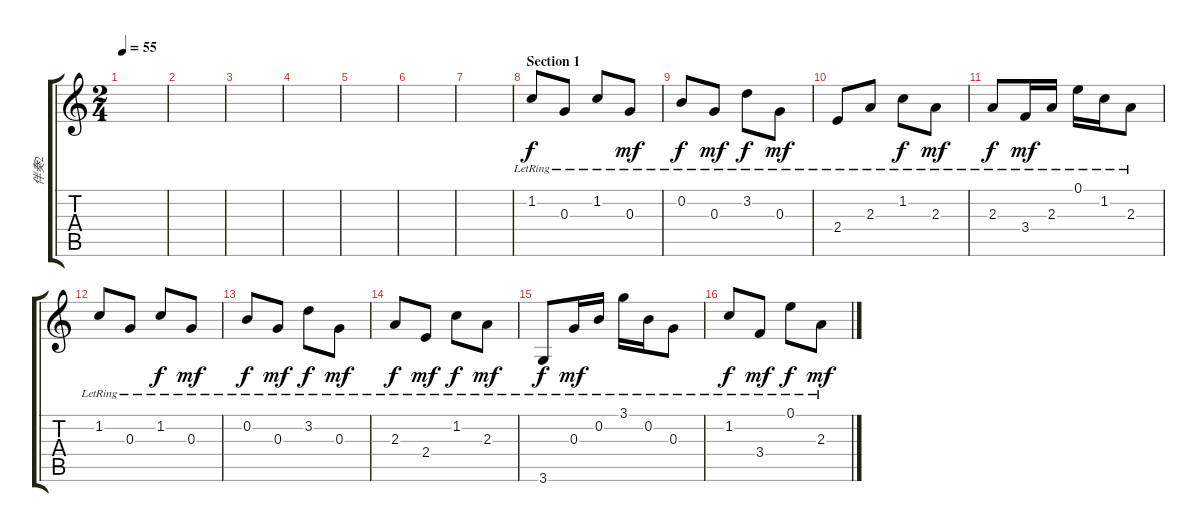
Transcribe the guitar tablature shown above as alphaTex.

\track ("伴奏2" "伴奏2") {instrument electricguitarclean}
\staff {score tabs}
\tuning (E4 B3 G3 D3 A2 E2) {hide}
\ts (2 4)
\tempo 55
\clef g2
\ks c
|
|
|
|
|
|
|
\section ("" "Section 1")
1.2{lr}.8 0.3{lr}.8 1.2{lr}.8{dy f} 0.3{lr}.8{dy mf} |
0.2{lr}.8{dy f} 0.3{lr}.8{dy mf} 3.2{lr}.8{dy f} 0.3{lr}.8{dy mf} |
2.4{lr}.8 2.3{lr}.8 1.2{lr}.8{dy f} 2.3{lr}.8{dy mf} |
2.3{lr}.8{dy f} 3.4{lr}.16{dy mf} 2.3{lr}.16 0.1{lr}.16 1.2{lr}.16 2.3{lr}.8 |
1.2{lr}.8 0.3{lr}.8 1.2{lr}.8{dy f} 0.3{lr}.8{dy mf} |
0.2{lr}.8{dy f} 0.3{lr}.8{dy mf} 3.2{lr}.8{dy f} 0.3{lr}.8{dy mf} |
2.3{lr}.8{dy f} 2.4{lr}.8{dy mf} 1.2{lr}.8{dy f} 2.3{lr}.8{dy mf} |
3.6{lr}.8{dy f} 0.3{lr}.16{dy mf} 0.2{lr}.16 3.1{lr}.16 0.2{lr}.16 0.3{lr}.8 |
1.2{lr}.8{dy f} 3.4{lr}.8{dy mf} 0.1{lr}.8{dy f} 2.3{lr}.8{dy mf}
